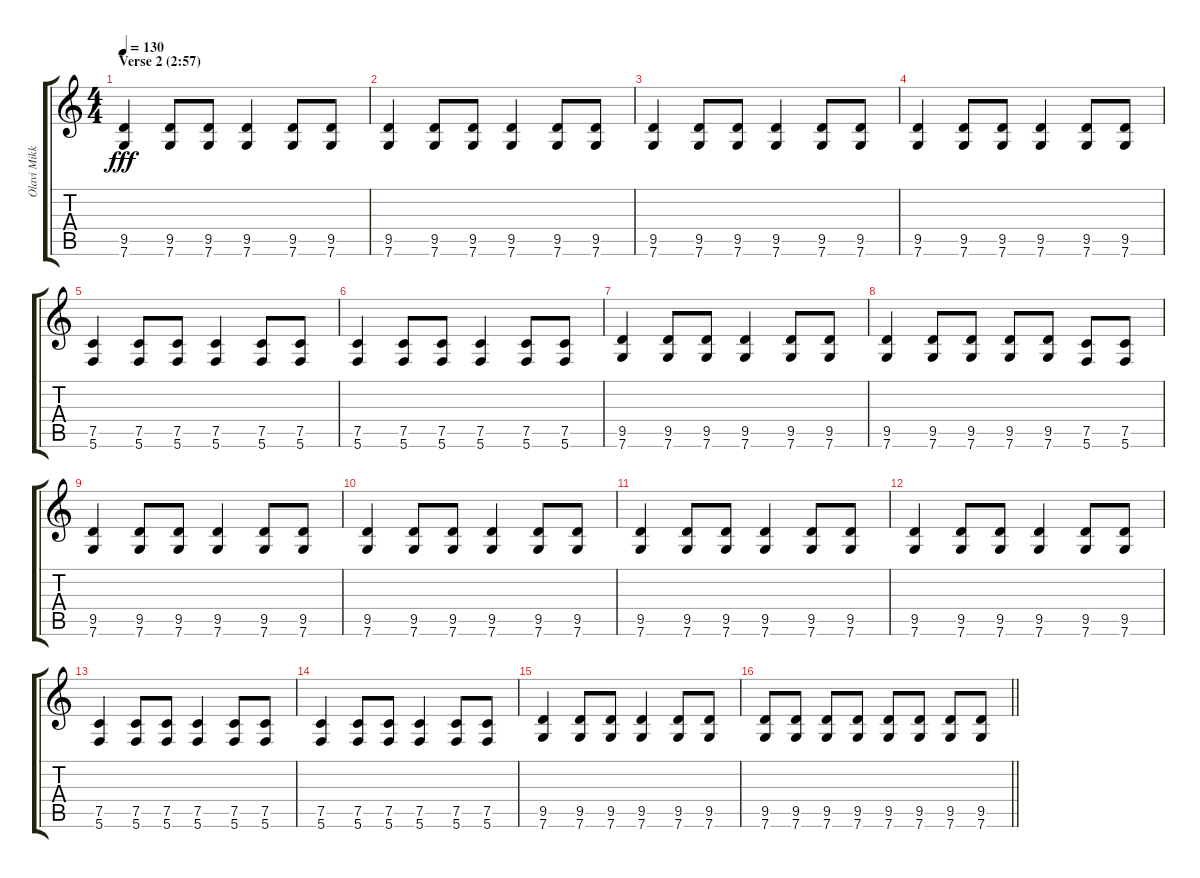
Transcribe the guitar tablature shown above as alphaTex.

\track ("Olavi Mikkonen 2" "Olavi Mikk") {instrument distortionguitar}
\staff {score tabs}
\tuning (C4 G3 Eb3 Bb2 F2 C2) {hide}
\ts (4 4)
\section ("" "Verse 2 (2:57)")
\tempo 130
\clef g2
\ks c
(9.5 7.6).4{dy fff} (9.5 7.6).8 (9.5 7.6).8 (9.5 7.6).4 (9.5 7.6).8 (9.5 7.6).8 |
(9.5 7.6).4 (9.5 7.6).8 (9.5 7.6).8 (9.5 7.6).4 (9.5 7.6).8 (9.5 7.6).8 |
(9.5 7.6).4 (9.5 7.6).8 (9.5 7.6).8 (9.5 7.6).4 (9.5 7.6).8 (9.5 7.6).8 |
(9.5 7.6).4 (9.5 7.6).8 (9.5 7.6).8 (9.5 7.6).4 (9.5 7.6).8 (9.5 7.6).8 |
(7.5 5.6).4 (7.5 5.6).8 (7.5 5.6).8 (7.5 5.6).4 (7.5 5.6).8 (7.5 5.6).8 |
(7.5 5.6).4 (7.5 5.6).8 (7.5 5.6).8 (7.5 5.6).4 (7.5 5.6).8 (7.5 5.6).8 |
(9.5 7.6).4 (9.5 7.6).8 (9.5 7.6).8 (9.5 7.6).4 (9.5 7.6).8 (9.5 7.6).8 |
(9.5 7.6).4 (9.5 7.6).8 (9.5 7.6).8 (9.5 7.6).8 (9.5 7.6).8 (7.5 5.6).8 (7.5 5.6).8 |
(9.5 7.6).4 (9.5 7.6).8 (9.5 7.6).8 (9.5 7.6).4 (9.5 7.6).8 (9.5 7.6).8 |
(9.5 7.6).4 (9.5 7.6).8 (9.5 7.6).8 (9.5 7.6).4 (9.5 7.6).8 (9.5 7.6).8 |
(9.5 7.6).4 (9.5 7.6).8 (9.5 7.6).8 (9.5 7.6).4 (9.5 7.6).8 (9.5 7.6).8 |
(9.5 7.6).4 (9.5 7.6).8 (9.5 7.6).8 (9.5 7.6).4 (9.5 7.6).8 (9.5 7.6).8 |
(7.5 5.6).4 (7.5 5.6).8 (7.5 5.6).8 (7.5 5.6).4 (7.5 5.6).8 (7.5 5.6).8 |
(7.5 5.6).4 (7.5 5.6).8 (7.5 5.6).8 (7.5 5.6).4 (7.5 5.6).8 (7.5 5.6).8 |
(9.5 7.6).4 (9.5 7.6).8 (9.5 7.6).8 (9.5 7.6).4 (9.5 7.6).8 (9.5 7.6).8 |
\barLineRight lightlight
(9.5 7.6).8 (9.5 7.6).8 (9.5 7.6).8 (9.5 7.6).8 (9.5 7.6).8 (9.5 7.6).8 (9.5 7.6).8 (9.5 7.6).8
